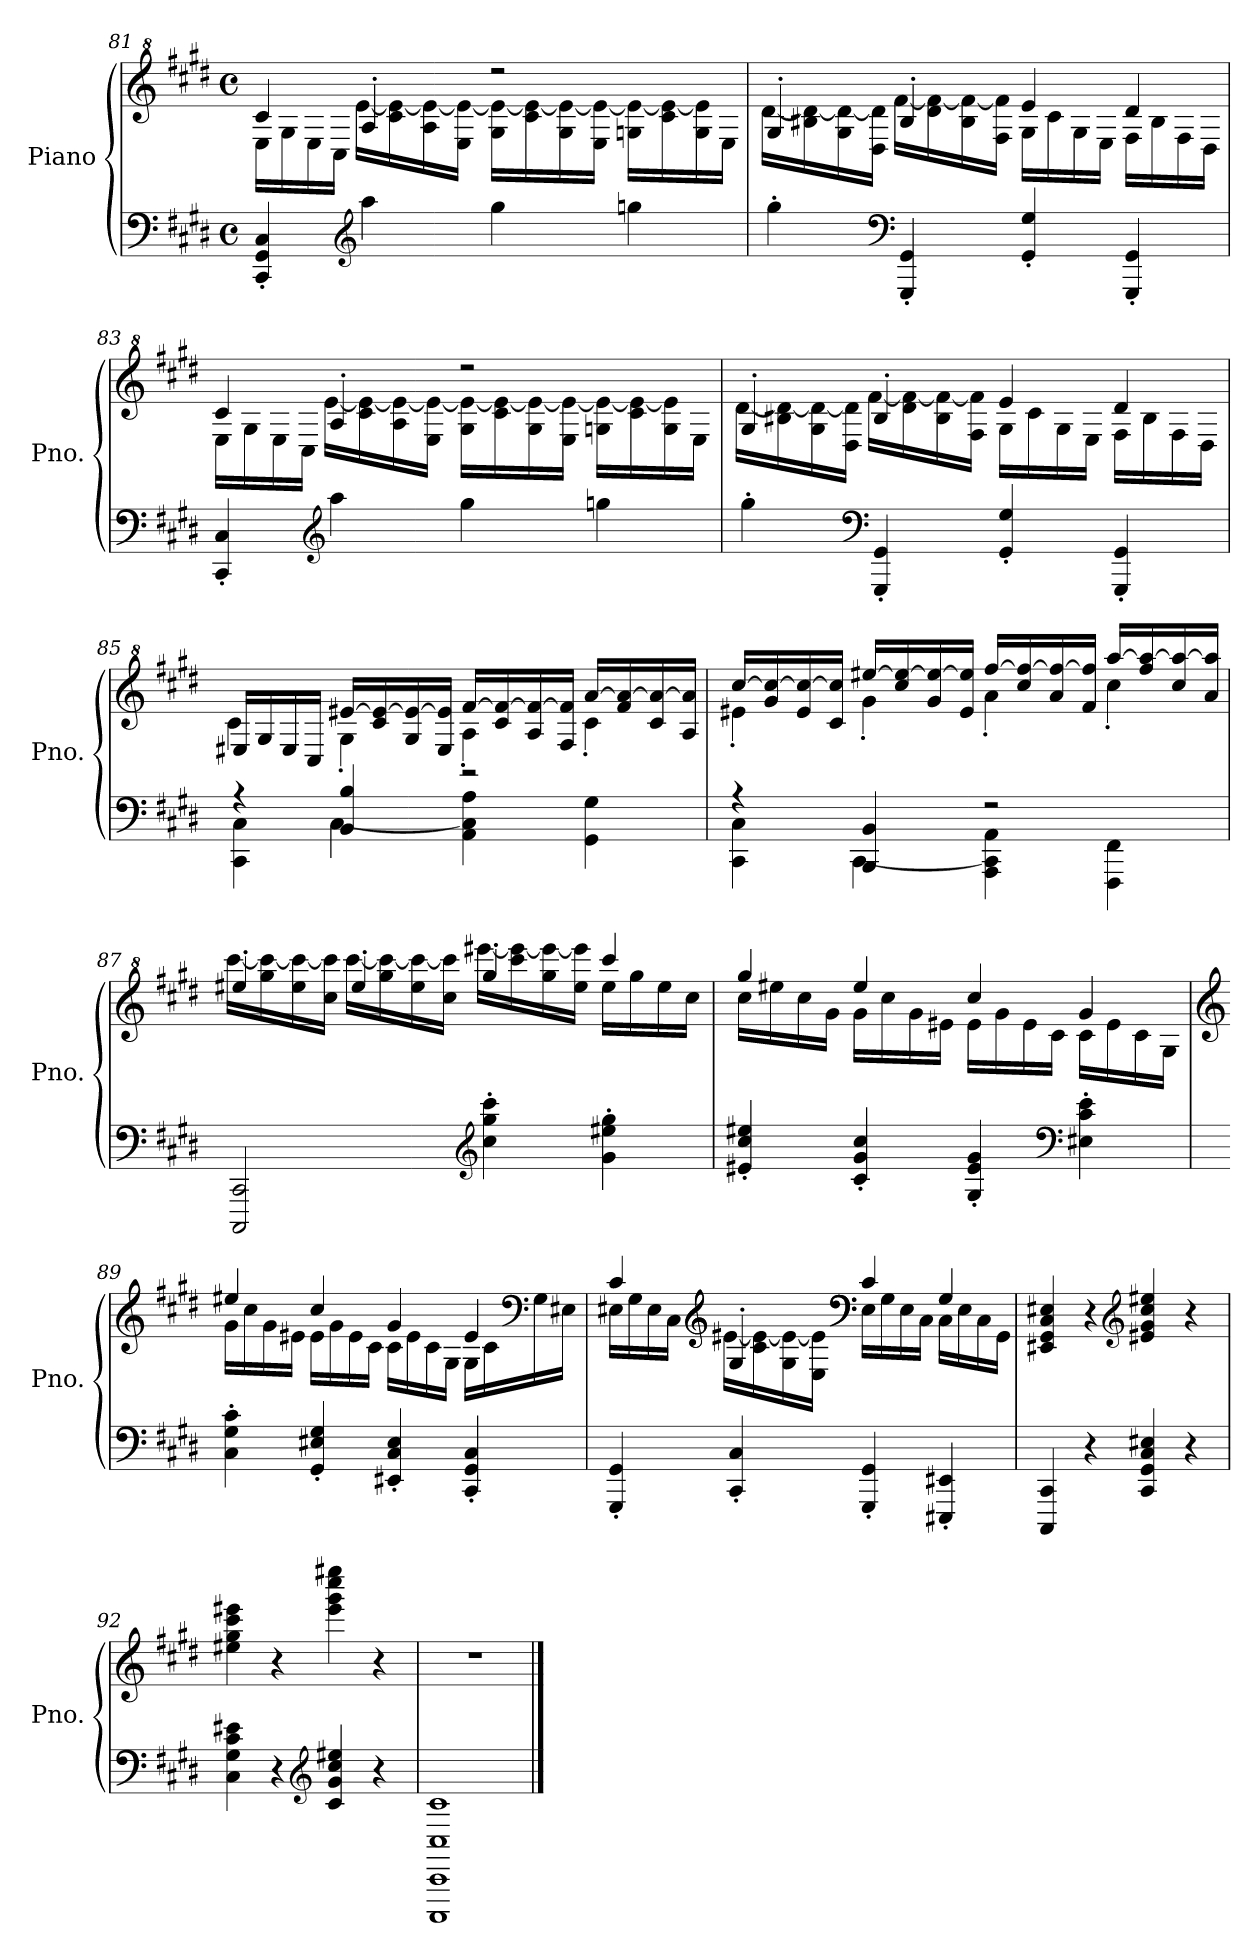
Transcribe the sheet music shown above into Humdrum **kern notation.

**kern	**kern
*part1	*part1
*staff2	*staff1
*I"Piano	*
*I'Pno.	*
!!LO:LB:g=z
*clefF4	*clefG^2
*k[f#c#g#d#]	*k[f#c#g#d#]
*M4/4	*M4/4
*met(c)	*met(c)
=81	=81
*	*^
4CC#/' 4GG#/' 4C#/'	4cc#/	16e\LL
.	.	16g#\
.	.	16e\
.	.	16c#\JJ
*clefG2	*	*
4aa\	4a'/	[16ee\LL
.	.	16cc#\ 16ee\_
.	.	16a\ 16ee\_
.	.	16e\ 16ee\_JJ
4gg#\	2r	16g#\ 16ee\_LL
.	.	16cc#\ 16ee\_
.	.	16g#\ 16ee\_
.	.	16e\ 16ee\_JJ
4ggn\	.	16gn\ 16ee\_LL
.	.	16cc#\ 16ee\_
.	.	16g\ 16ee\]
.	.	16e\JJ
=82	=82	=82
4gg#'\	4g#'/	[16dd#\LL
.	.	16b#X\ 16dd#\_
.	.	16g#\ 16dd#\_
.	.	16d#\ 16dd#\]JJ
*clefF4	*	*
4GGG#/' 4GG#/'	4b#'/	[16ff#\LL
.	.	16dd#\ 16ff#\_
.	.	16b#\ 16ff#\_
.	.	16f#\ 16ff#\]JJ
4GG#/' 4G#/'	4ee/	16g#\LL
.	.	16cc#\
.	.	16g#\
.	.	16e\JJ
4GGG#/' 4GG#/'	4dd#/	16f#\LL
.	.	16b#\
.	.	16f#\
.	.	16d#\JJ
!!LO:LB:g=z	!!
=83	=83	=83
4CC#/' 4C#/'	4cc#/	16e\LL
.	.	16g#\
.	.	16e\
.	.	16c#\JJ
*clefG2	*	*
4aa\	4a'/	[16ee\LL
.	.	16cc#\ 16ee\_
.	.	16a\ 16ee\_
.	.	16e\ 16ee\_JJ
4gg#\	2r	16g#\ 16ee\_LL
.	.	16cc#\ 16ee\_
.	.	16g#\ 16ee\_
.	.	16e\ 16ee\_JJ
4ggn\	.	16gn\ 16ee\_LL
.	.	16cc#\ 16ee\_
.	.	16g\ 16ee\]
.	.	16e\JJ
=84	=84	=84
4gg#'\	4g#'/	[16dd#\LL
.	.	16b#X\ 16dd#\_
.	.	16g#\ 16dd#\_
.	.	16d#\ 16dd#\]JJ
*clefF4	*	*
4GGG#/' 4GG#/'	4b#'/	[16ff#\LL
.	.	16dd#\ 16ff#\_
.	.	16b#\ 16ff#\_
.	.	16f#\ 16ff#\]JJ
4GG#/' 4G#/'	4ee/	16g#\LL
.	.	16cc#\
.	.	16g#\
.	.	16e\JJ
4GGG#/' 4GG#/'	4dd#/	16f#\LL
.	.	16b#\
.	.	16f#\
.	.	16d#\JJ
!!LO:LB:g=z	!!
=85	=85	=85
*^	*	*
4r	4CC#\ 4C#\	16e#X/LL	4cc#\
.	.	16g#/	.
.	.	16e#/	.
.	.	16c#/JJ	.
4BB/ 4B/	[4C#\	[16ee#X/LL	4g#'\
.	.	16cc#/ 16ee#/_	.
.	.	16g#/ 16ee#/_	.
.	.	16e#/ 16ee#/]JJ	.
2r	4AA\ 4C#\] 4A\	[16ff#/LL	4a'\
.	.	16cc#/ 16ff#/_	.
.	.	16a/ 16ff#/_	.
.	.	16f#/ 16ff#/]JJ	.
.	4GG#\ 4G#\	[16aa/LL	4cc#'\
.	.	16ff#/ 16aa/_	.
.	.	16cc#/ 16aa/_	.
.	.	16a/ 16aa/]JJ	.
=86	=86	=86	=86
4r	4CC#\ 4C#\	[16ccc#/LL	4ee#X'\
.	.	16gg#/ 16ccc#/_	.
.	.	16ee#/ 16ccc#/_	.
.	.	16cc#/ 16ccc#/]JJ	.
4BBB/ 4BB/	[4CC#\	[16eee#X/LL	4gg#'\
.	.	16ccc#/ 16eee#/_	.
.	.	16gg#/ 16eee#/_	.
.	.	16ee#/ 16eee#/]JJ	.
2r	4AAA\ 4CC#\] 4AA\	[16fff#/LL	4aa'\
.	.	16ccc#/ 16fff#/_	.
.	.	16aa/ 16fff#/_	.
.	.	16ff#/ 16fff#/]JJ	.
.	4FFF#\ 4FF#\	[16aaa/LL	4ccc#'\
.	.	16fff#/ 16aaa/_	.
.	.	16ccc#/ 16aaa/_	.
.	.	16aa/ 16aaa/]JJ	.
*v	*v	*	*
!!LO:LB:g=z	!!
=87	=87	=87
2CCC#/ 2CC#/	4eee#X'/	[16cccc#\LL
.	.	16ggg#\ 16cccc#\_
.	.	16eee#\ 16cccc#\_
.	.	16ccc#\ 16cccc#\]JJ
.	4eee#'/	[16cccc#\LL
.	.	16ggg#\ 16cccc#\_
.	.	16eee#\ 16cccc#\_
.	.	16ccc#\ 16cccc#\]JJ
*clefG2	*	*
4cc#\' 4gg#\' 4ccc#\'	4ggg#'/	[16eeee#X\LL
.	.	16cccc#\ 16eeee#\_
.	.	16ggg#\ 16eeee#\_
.	.	16eee#\ 16eeee#\]JJ
4g#\' 4ee#X\' 4gg#\'	4cccc#/	16eee#\LL
.	.	16ggg#\
.	.	16eee#\
.	.	16ccc#\JJ
=88	=88	=88
4e#X/' 4cc#/' 4ee#X/'	4ggg#/	16ccc#\LL
.	.	16eee#X\
.	.	16ccc#\
.	.	16gg#\JJ
4c#/' 4g#/' 4cc#/'	4eee#/	16gg#\LL
.	.	16ccc#\
.	.	16gg#\
.	.	16ee#X\JJ
4G#/' 4e#/' 4g#/'	4ccc#/	16ee#\LL
.	.	16gg#\
.	.	16ee#\
.	.	16cc#\JJ
*clefF4	*	*
4E#X\' 4c#\' 4e#\'	4gg#/	16cc#\LL
.	.	16ee#\
.	.	16cc#\
.	.	16g#\JJ
!!LO:LB:g=z	!!
=89	=89	=89
*	*clefG2	*
4C#\' 4G#\' 4c#\'	4ee#X/	16g#\LL
.	.	16cc#\
.	.	16g#\
.	.	16e#X\JJ
4GG#/' 4E#X/' 4G#/'	4cc#/	16e#\LL
.	.	16g#\
.	.	16e#\
.	.	16c#\JJ
4EE#X/' 4C#/' 4E#/'	4g#/	16c#\LL
.	.	16e#\
.	.	16c#\
.	.	16G#\JJ
4CC#/' 4GG#/' 4C#/'	4e#/	16G#\LL
.	.	16c#\
*	*clefF4	*
.	.	16G#\
.	.	16E#X\JJ
=90	=90	=90
4GGG#/' 4GG#/'	4c#/	16E#X\LL
.	.	16G#\
.	.	16E#\
.	.	16C#\JJ
*	*clefG2	*
4CC#/' 4C#/'	4G#'/	[16e#X\LL
.	.	16c#\ 16e#\_
.	.	16G#\ 16e#\_
.	.	16E#\ 16e#\]JJ
*	*clefF4	*
4GGG#/' 4GG#/'	4c#/	16E#\LL
.	.	16G#\
.	.	16E#\
.	.	16C#\JJ
4EEE#X/' 4EE#X/'	4G#/	16C#\LL
.	.	16E#\
.	.	16C#\
.	.	16GG#\JJ
*	*v	*v
=91	=91
4CCC#/ 4CC#/	4EE#X/ 4GG#/ 4C#/ 4E#X/
4r	4r
*	*clefG2
4CC#/ 4GG#/ 4C#/ 4E#X/	4e#X/ 4g#/ 4cc#/ 4ee#X/
4r	4r
=92	=92
4C#\ 4G#\ 4c#\ 4e#X\	4ee#X\ 4gg#\ 4ccc#\ 4eee#X\
4r	4r
*clefG2	*
4c#/ 4g#/ 4cc#/ 4ee#X/	4eee#\ 4ggg#\ 4cccc#\ 4eeee#X\
4r	4r
=93	=93
1CCC# 1CC# 1C# 1c#	1r
==	==
*-	*-
